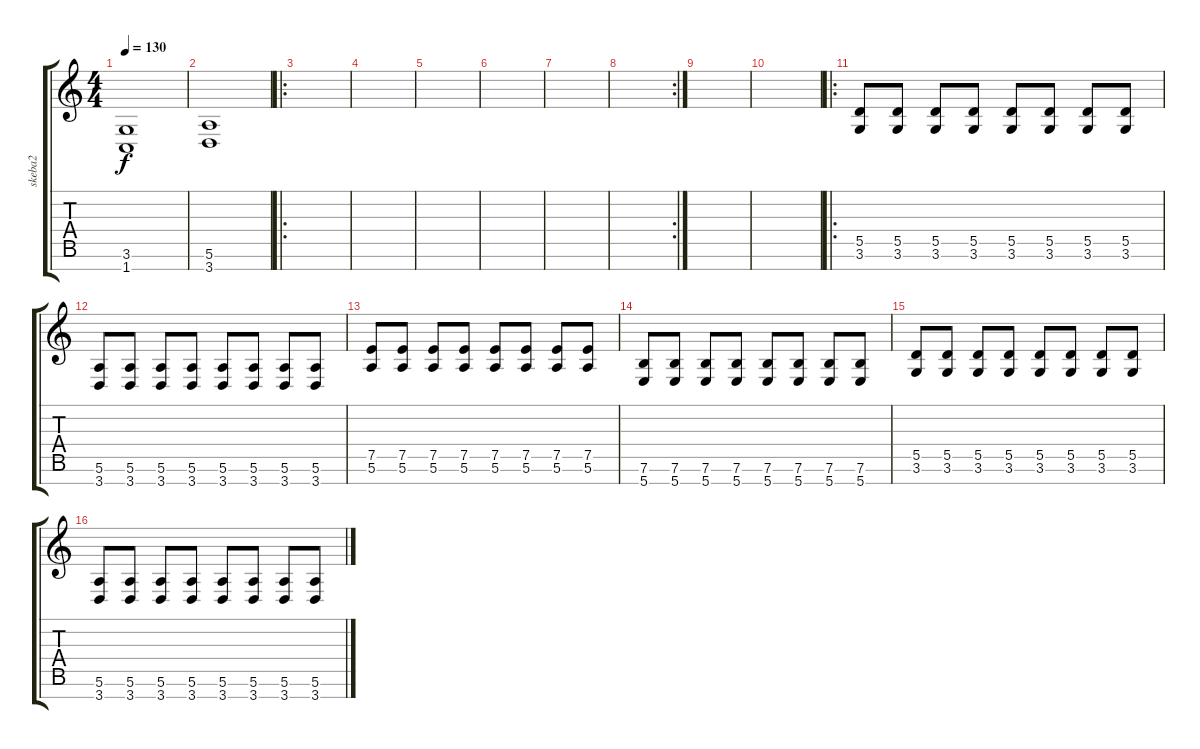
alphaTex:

\track ("skeba2" "skeba2") {instrument distortionguitar}
\staff {score tabs}
\tuning (E4 B3 G3 D3 A2 E2 B1) {hide}
\ts (4 4)
\tempo 130
\clef g2
\ks c
(3.6 1.7).1{dy f} |
(5.6 3.7).1 |
\ro
|
|
|
|
|
\rc 2
|
|
|
\ro
(5.5 3.6).8 (5.5 3.6).8 (5.5 3.6).8 (5.5 3.6).8 (5.5 3.6).8 (5.5 3.6).8 (5.5 3.6).8 (5.5 3.6).8 |
(5.6 3.7).8 (5.6 3.7).8 (5.6 3.7).8 (5.6 3.7).8 (5.6 3.7).8 (5.6 3.7).8 (5.6 3.7).8 (5.6 3.7).8 |
(7.5 5.6).8 (7.5 5.6).8 (7.5 5.6).8 (7.5 5.6).8 (7.5 5.6).8 (7.5 5.6).8 (7.5 5.6).8 (7.5 5.6).8 |
(7.6 5.7).8 (7.6 5.7).8 (7.6 5.7).8 (7.6 5.7).8 (7.6 5.7).8 (7.6 5.7).8 (7.6 5.7).8 (7.6 5.7).8 |
(5.5 3.6).8 (5.5 3.6).8 (5.5 3.6).8 (5.5 3.6).8 (5.5 3.6).8 (5.5 3.6).8 (5.5 3.6).8 (5.5 3.6).8 |
(5.6 3.7).8 (5.6 3.7).8 (5.6 3.7).8 (5.6 3.7).8 (5.6 3.7).8 (5.6 3.7).8 (5.6 3.7).8 (5.6 3.7).8
